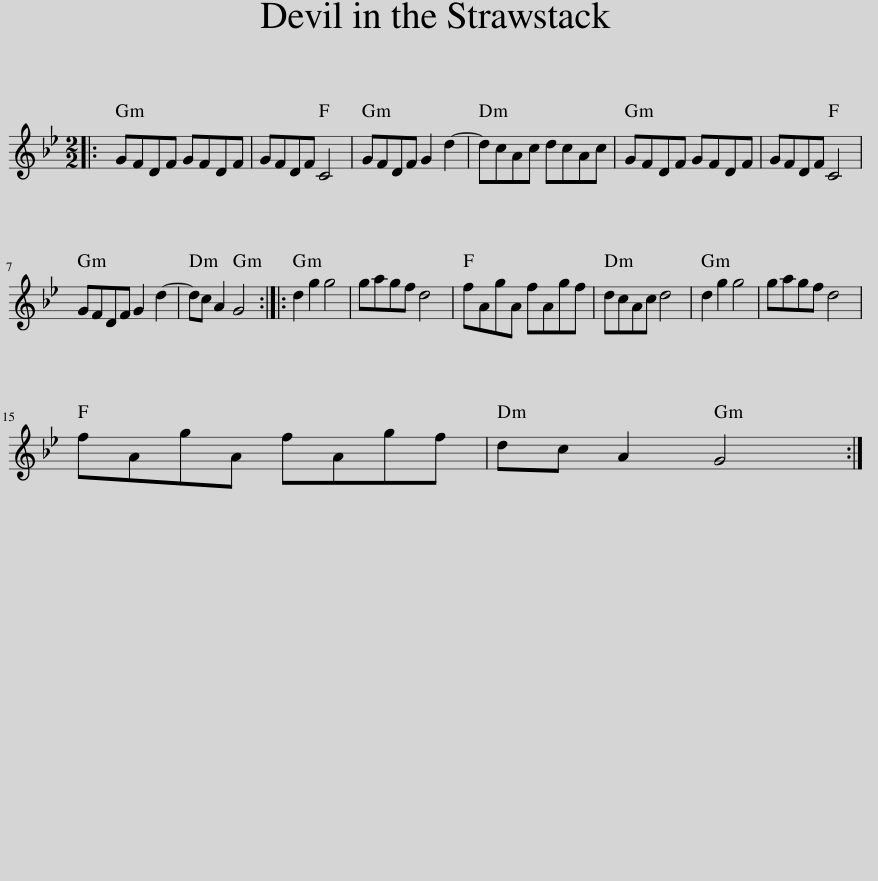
X:1
L:1/8
M:2/2
I:linebreak $
K:Gmin
V:1 treble
V:1
|: GFDF GFDF | GFDF C4 | GFDF G2 d2- | dcAc dcAc | GFDF GFDF | %5
 GFDF C4 |$ GFDF G2 d2- | dc A2 G4 :: d2 g2 g4 | gagf d4 | %10
 fAgA fAgf | dcAc d4 | d2 g2 g4 | gagf d4 |$ fAgA fAgf | %15
 dc A2 G4 :| %16
